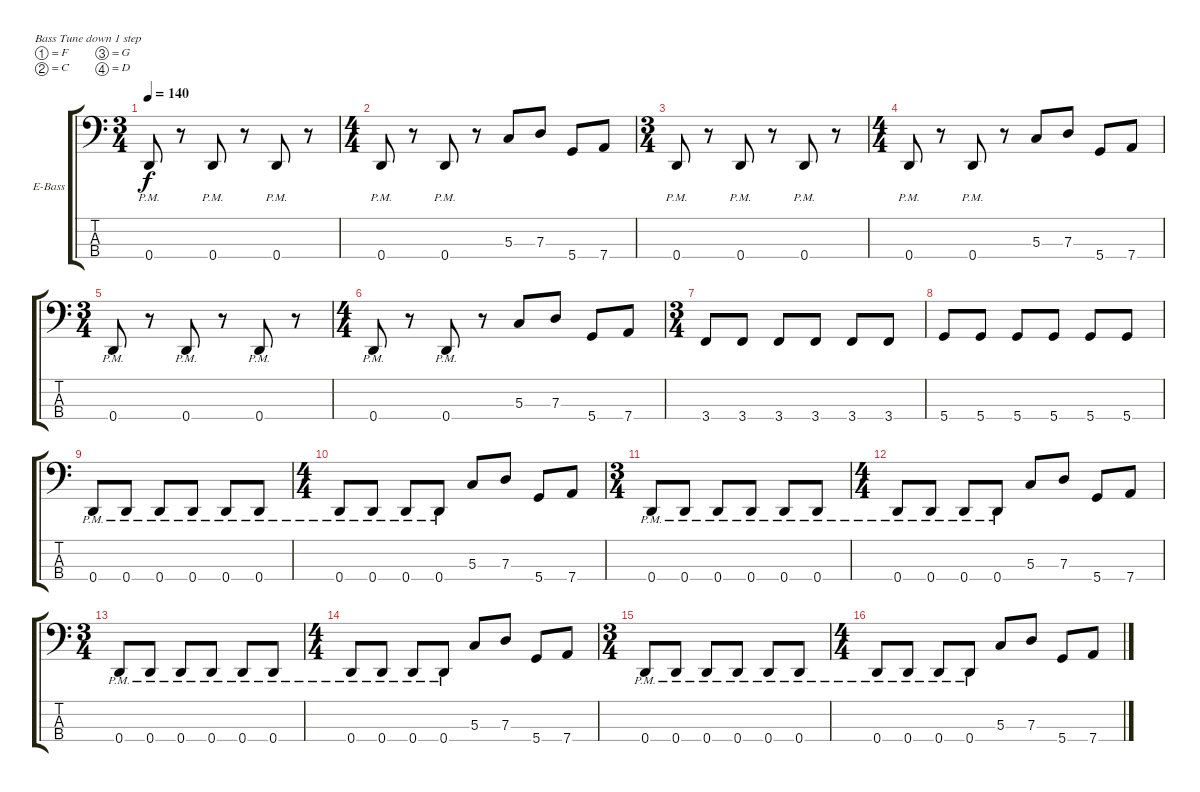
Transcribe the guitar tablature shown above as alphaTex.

\defaultSystemsLayout 4
\bracketExtendMode groupsimilarinstruments
\firstSystemTrackNameOrientation horizontal
\otherSystemsTrackNameOrientation horizontal
\track ("Electric Bass" "E-Bass") {instrument electricbassfinger}
\staff {score tabs}
\tuning (F2 C2 G1 D1)
\ts (3 4)
\tempo 140
\clef f4
\ks c
0.4{pm}.8{dy f} r.8 0.4{pm}.8 r.8 0.4{pm}.8 r.8 |
\ts (4 4)
0.4{pm}.8 r.8 0.4{pm}.8 r.8 5.3.8 7.3.8 5.4.8 7.4.8 |
\ts (3 4)
0.4{pm}.8 r.8 0.4{pm}.8 r.8 0.4{pm}.8 r.8 |
\ts (4 4)
0.4{pm}.8 r.8 0.4{pm}.8 r.8 5.3.8 7.3.8 5.4.8 7.4.8 |
\ts (3 4)
0.4{pm}.8 r.8 0.4{pm}.8 r.8 0.4{pm}.8 r.8 |
\ts (4 4)
0.4{pm}.8 r.8 0.4{pm}.8 r.8 5.3.8 7.3.8 5.4.8 7.4.8 |
\ts (3 4)
3.4.8 3.4.8 3.4.8 3.4.8 3.4.8 3.4.8 |
5.4.8 5.4.8 5.4.8 5.4.8 5.4.8 5.4.8 |
0.4{pm}.8 0.4{pm}.8 0.4{pm}.8 0.4{pm}.8 0.4{pm}.8 0.4{pm}.8 |
\ts (4 4)
0.4{pm}.8 0.4{pm}.8 0.4{pm}.8 0.4{pm}.8 5.3.8 7.3.8 5.4.8 7.4.8 |
\ts (3 4)
0.4{pm}.8 0.4{pm}.8 0.4{pm}.8 0.4{pm}.8 0.4{pm}.8 0.4{pm}.8 |
\ts (4 4)
0.4{pm}.8 0.4{pm}.8 0.4{pm}.8 0.4{pm}.8 5.3.8 7.3.8 5.4.8 7.4.8 |
\ts (3 4)
0.4{pm}.8 0.4{pm}.8 0.4{pm}.8 0.4{pm}.8 0.4{pm}.8 0.4{pm}.8 |
\ts (4 4)
0.4{pm}.8 0.4{pm}.8 0.4{pm}.8 0.4{pm}.8 5.3.8 7.3.8 5.4.8 7.4.8 |
\ts (3 4)
0.4{pm}.8 0.4{pm}.8 0.4{pm}.8 0.4{pm}.8 0.4{pm}.8 0.4{pm}.8 |
\ts (4 4)
0.4{pm}.8 0.4{pm}.8 0.4{pm}.8 0.4{pm}.8 5.3.8 7.3.8 5.4.8 7.4.8
